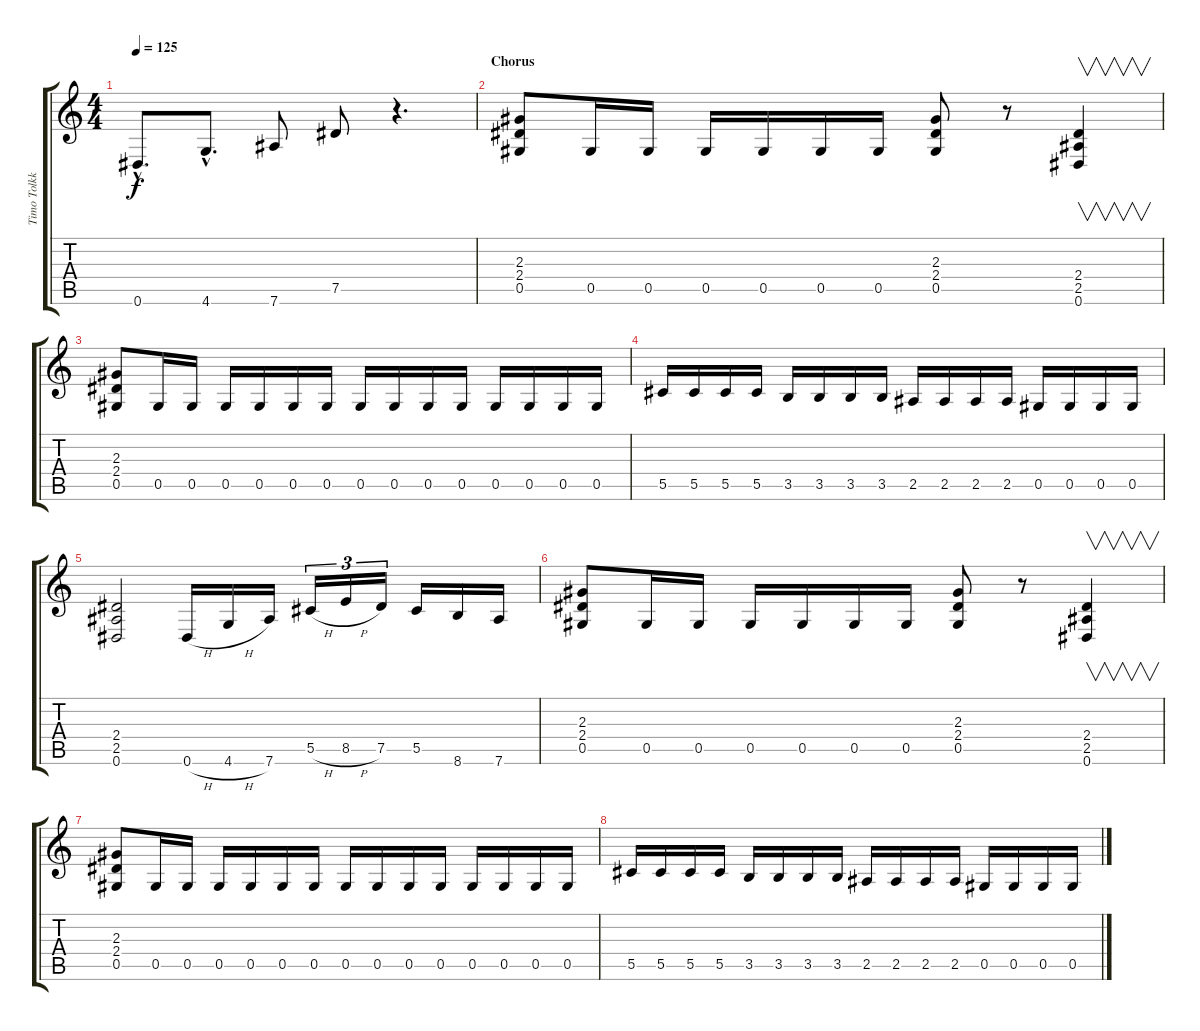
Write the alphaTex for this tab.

\track ("Timo Tolkki Gtr 3" "Timo Tolkk") {instrument overdrivenguitar}
\staff {score tabs}
\tuning (Eb4 Bb3 Gb3 Db3 Ab2 Eb2) {hide}
\ts (4 4)
\tempo 125
\clef g2
\ks c
0.6{hac}.8{d dy f} 4.6{hac}.8{d} 7.6.8 7.5.8 r.4{d} |
\section ("" "Chorus")
(2.3 2.4 0.5).8 0.5.16 0.5.16 0.5.16 0.5.16 0.5.16 0.5.16 (2.3 2.4 0.5).8 r.8 (2.4 2.5 0.6).4{v} |
(2.3 2.4 0.5).8 0.5.16 0.5.16 0.5.16 0.5.16 0.5.16 0.5.16 0.5.16 0.5.16 0.5.16 0.5.16 0.5.16 0.5.16 0.5.16 0.5.16 |
5.5.16 5.5.16 5.5.16 5.5.16 3.5.16 3.5.16 3.5.16 3.5.16 2.5.16 2.5.16 2.5.16 2.5.16 0.5.16 0.5.16 0.5.16 0.5.16 |
(2.4 2.5 0.6).2 0.6{h}.16 4.6{h}.16 7.6.16 5.5{h}.16{tu (3 2)} 8.5{h}.16{tu (3 2)} 7.5.16{tu (3 2)} 5.5.16 8.6.16 7.6.16 |
(2.3 2.4 0.5).8 0.5.16 0.5.16 0.5.16 0.5.16 0.5.16 0.5.16 (2.3 2.4 0.5).8 r.8 (2.4 2.5 0.6).4{v} |
(2.3 2.4 0.5).8 0.5.16 0.5.16 0.5.16 0.5.16 0.5.16 0.5.16 0.5.16 0.5.16 0.5.16 0.5.16 0.5.16 0.5.16 0.5.16 0.5.16 |
5.5.16 5.5.16 5.5.16 5.5.16 3.5.16 3.5.16 3.5.16 3.5.16 2.5.16 2.5.16 2.5.16 2.5.16 0.5.16 0.5.16 0.5.16 0.5.16
